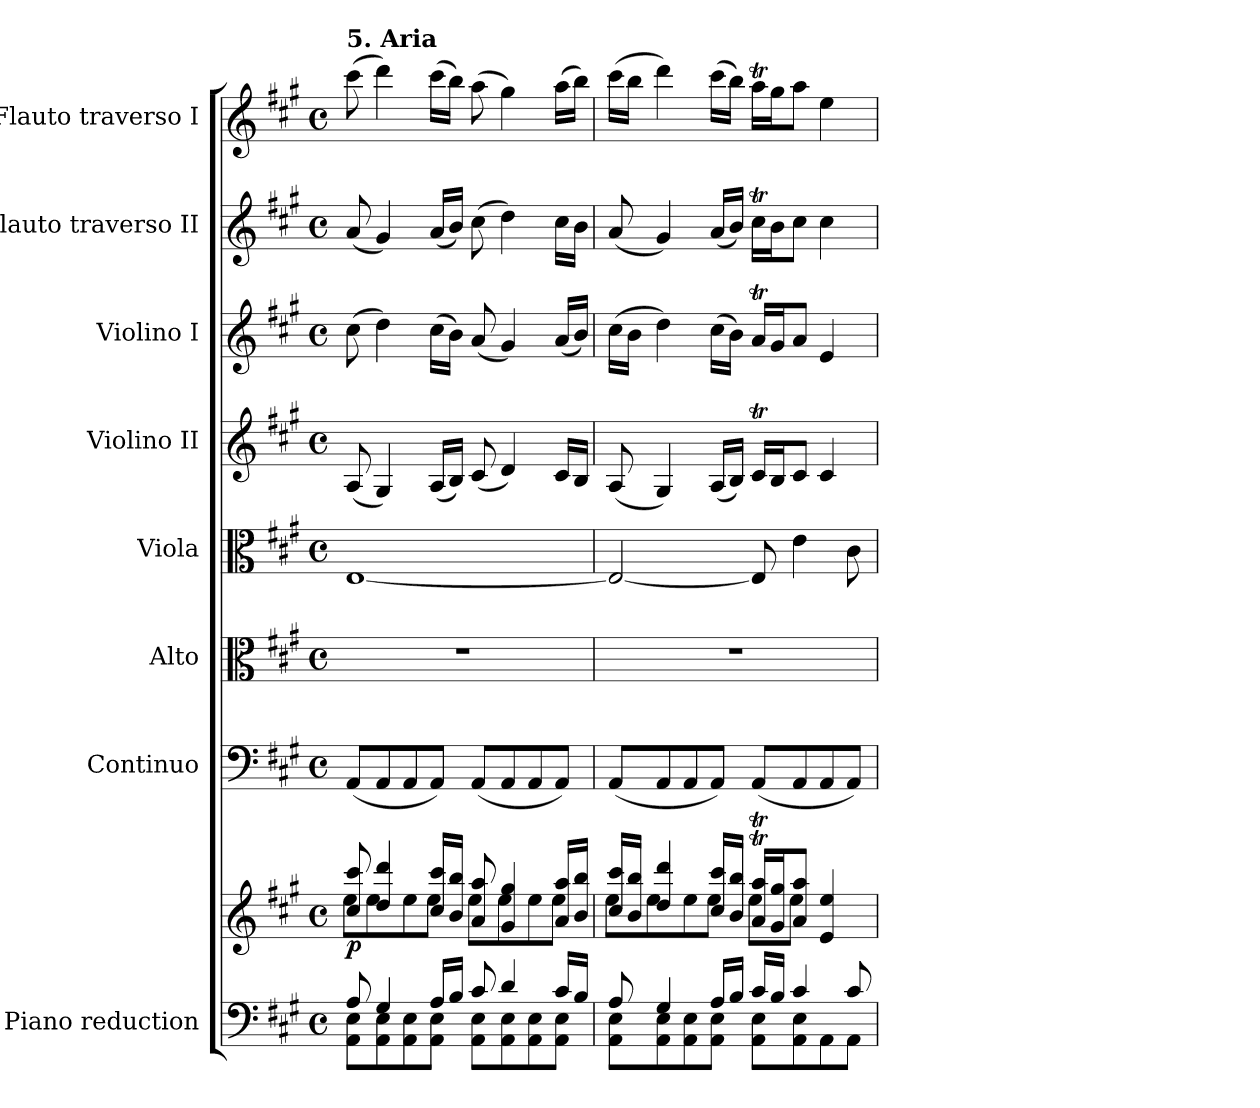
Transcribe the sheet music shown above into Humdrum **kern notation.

**kern	**kern	**dynam	**kern	**kern	**kern	**kern	**kern	**kern	**kern
*part8	*part8	*part8	*part7	*part6	*part5	*part4	*part3	*part2	*part1
*staff9	*staff8	*staff8/9	*staff7	*staff6	*staff5	*staff4	*staff3	*staff2	*staff1
*I"Piano reduction	*	*	*I"Continuo	*I"Alto	*I"Viola	*I"Violino II	*I"Violino I	*I"Flauto traverso II	*I"Flauto traverso I
*I'Pno	*	*	*	*	*I'Vla	*	*I'Vln	*I'Fl	*I'Fl
*stria5	*stria5	*	*	*	*	*	*	*	*
*clefF4	*clefG2	*	*clefF4	*clefC3	*clefC3	*clefG2	*clefG2	*clefG2	*clefG2
*k[f#c#g#]	*k[f#c#g#]	*	*k[f#c#g#]	*k[f#c#g#]	*k[f#c#g#]	*k[f#c#g#]	*k[f#c#g#]	*k[f#c#g#]	*k[f#c#g#]
*A:	*A:	*	*A:	*A:	*A:	*A:	*A:	*A:	*A:
*M4/4	*M4/4	*	*M4/4	*M4/4	*M4/4	*M4/4	*M4/4	*M4/4	*M4/4
*met(c)	*met(c)	*	*met(c)	*met(c)	*met(c)	*met(c)	*met(c)	*met(c)	*met(c)
=1	=1	=1	=1	=1	=1	=1	=1	=1	=1
*^	*^	*	*	*	*	*	*	*	*
!	!	!	!	!	!	!	!	!	!	!	!LO:TX:a:B:t=5. Aria
!	!	!	!	!LO:DY:b	!	!	!	!	!	!	!
8A/	8AA\ 8E\L	8cc#/ 8ccc#/	8ee\L	p	(8AA/L	1r	[1E	(8A/	(8cc#\	(8a/	(8ccc#\
4G#/	8AA\ 8E\	4dd/ 4ddd/	8ee\	.	8AA/	.	.	4G#/)	4dd\)	4g#/)	4ddd\)
.	8AA\ 8E\	.	8ee\	.	8AA/	.	.	.	.	.	.
16A/LL	8AA\ 8E\J	16cc#/ 16ccc#/LL	8ee\J	.	8AA/J)	.	.	(16A/LL	(16cc#\LL	(16a/LL	(16ccc#\LL
16B/JJ	.	16b/ 16bb/JJ	.	.	.	.	.	16B/JJ)	16b\JJ)	16b/JJ)	16bb\JJ)
8c#/	8AA\ 8E\L	8a/ 8aa/	8ee\L	.	(8AA/L	.	.	(8c#/	(8a/	(8cc#\	(8aa\
4d/	8AA\ 8E\	4g#/ 4gg#/	8ee\	.	8AA/	.	.	4d/)	4g#/)	4dd\)	4gg#\)
.	8AA\ 8E\	.	8ee\	.	8AA/	.	.	.	.	.	.
16c#/LL	8AA\ 8E\J	16a/ 16aa/LL	8ee\J	.	8AA/J)	.	.	16c#/LL	(16a/LL	16cc#\LL	(16aa\LL
16B/JJ	.	16b/ 16bb/JJ	.	.	.	.	.	16B/JJ	16b/JJ)	16b\JJ	16bb\JJ)
=2	=2	=2	=2	=2	=2	=2	=2	=2	=2	=2	=2
8A/	8AA\ 8E\L	16cc#/ 16ccc#/LL	8ee\L	.	(8AA/L	1r	2E/_	(8A/	(16cc#\LL	(8a/	(16ccc#\LL
.	.	16b/ 16bb/JJ	.	.	.	.	.	.	16b\JJ	.	16bb\JJ
4G#/	8AA\ 8E\	4dd/ 4ddd/	8ee\	.	8AA/	.	.	4G#/)	4dd\)	4g#/)	4ddd\)
.	8AA\ 8E\	.	8ee\	.	8AA/	.	.	.	.	.	.
16A/LL	8AA\ 8E\J	16cc#/ 16ccc#/LL	8ee\J	.	8AA/J)	.	.	(16A/LL	(16cc#\LL	(16a/LL	(16ccc#\LL
16B/JJ	.	16b/ 16bb/JJ	.	.	.	.	.	16B/JJ)	16b\JJ)	16b/JJ)	16bb\JJ)
16c#/LL	8AA\ 8E\L	16a/T 16aa/TLL	8ee\L	.	(8AA/L	.	8E/]	16c#t/LL	16aT/LL	16cc#t\LL	16aaT\LL
16B/JJ	.	16g#/ 16gg#/J	.	.	.	.	.	16B/J	16g#/J	16b\J	16gg#\J
4c#/	8AA\ 8E\	8a/ 8aa/J	8ee\J	.	8AA/	.	4e\	8c#/J	8a/J	8cc#\J	8aa\J
.	8AA\	4e/ 4ee/	4ryy	.	8AA/	.	.	4c#/	4e/	4cc#\	4ee\
8c#/	8AA\J	.	.	.	8AA/J)	.	8c#\	.	.	.	.
*v	*v	*	*	*	*	*	*	*	*	*	*
*	*v	*v	*	*	*	*	*	*	*	*
=	=	=	=	=	=	=	=	=	=
*-	*-	*-	*-	*-	*-	*-	*-	*-	*-
